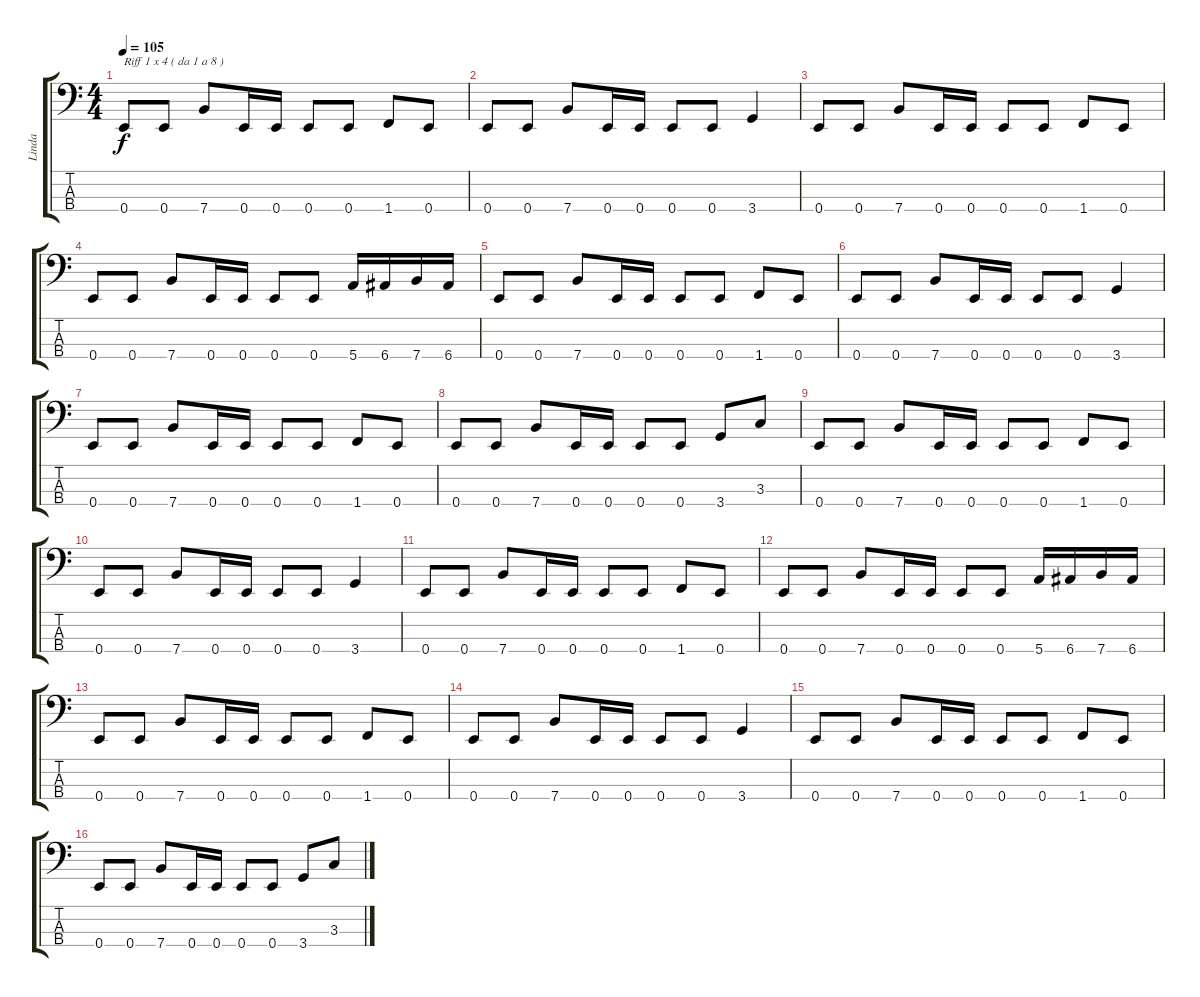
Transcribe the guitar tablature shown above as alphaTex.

\track ("Linda" "Linda") {instrument electricbassfinger}
\staff {score tabs}
\tuning (G2 D2 A1 E1) {hide}
\ts (4 4)
\tempo 105
\clef f4
\ks c
0.4.8{txt "Riff 1 x 4 ( da 1 a 8 )" dy f instrument electricbassfinger} 0.4.8 7.4.8 0.4.16 0.4.16 0.4.8 0.4.8 1.4.8 0.4.8 |
0.4.8 0.4.8 7.4.8 0.4.16 0.4.16 0.4.8 0.4.8 3.4.4 |
0.4.8 0.4.8 7.4.8 0.4.16 0.4.16 0.4.8 0.4.8 1.4.8 0.4.8 |
0.4.8 0.4.8 7.4.8 0.4.16 0.4.16 0.4.8 0.4.8 5.4.16 6.4.16 7.4.16 6.4.16 |
0.4.8 0.4.8 7.4.8 0.4.16 0.4.16 0.4.8 0.4.8 1.4.8 0.4.8 |
0.4.8 0.4.8 7.4.8 0.4.16 0.4.16 0.4.8 0.4.8 3.4.4 |
0.4.8 0.4.8 7.4.8 0.4.16 0.4.16 0.4.8 0.4.8 1.4.8 0.4.8 |
0.4.8 0.4.8 7.4.8 0.4.16 0.4.16 0.4.8 0.4.8 3.4.8 3.3.8 |
0.4.8 0.4.8 7.4.8 0.4.16 0.4.16 0.4.8 0.4.8 1.4.8 0.4.8 |
0.4.8 0.4.8 7.4.8 0.4.16 0.4.16 0.4.8 0.4.8 3.4.4 |
0.4.8 0.4.8 7.4.8 0.4.16 0.4.16 0.4.8 0.4.8 1.4.8 0.4.8 |
0.4.8 0.4.8 7.4.8 0.4.16 0.4.16 0.4.8 0.4.8 5.4.16 6.4.16 7.4.16 6.4.16 |
0.4.8 0.4.8 7.4.8 0.4.16 0.4.16 0.4.8 0.4.8 1.4.8 0.4.8 |
0.4.8 0.4.8 7.4.8 0.4.16 0.4.16 0.4.8 0.4.8 3.4.4 |
0.4.8 0.4.8 7.4.8 0.4.16 0.4.16 0.4.8 0.4.8 1.4.8 0.4.8 |
0.4.8 0.4.8 7.4.8 0.4.16 0.4.16 0.4.8 0.4.8 3.4.8 3.3.8
